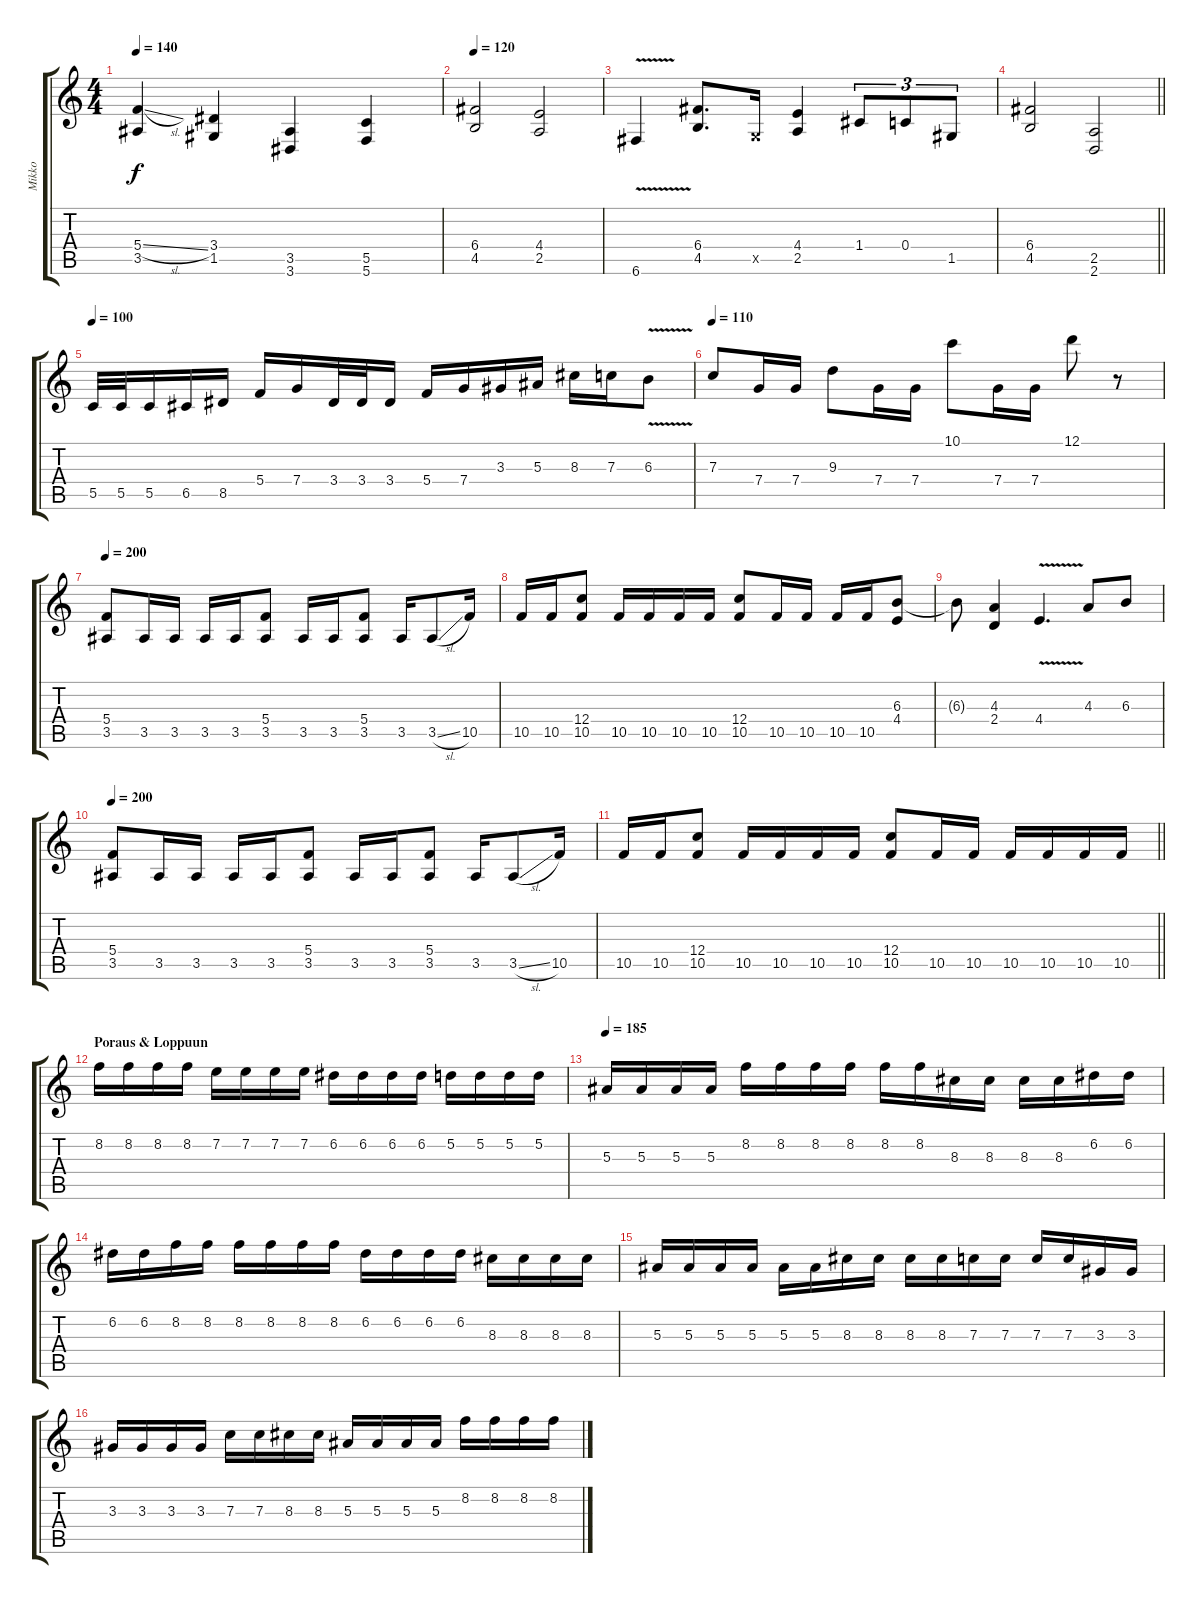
\track ("Mikko" "Mikko") {instrument distortionguitar}
\staff {score tabs}
\tuning (D4 A3 F3 C3 G2 C2) {hide}
\ts (4 4)
\tempo 140
\clef g2
\ks c
(5.4{sl} 3.5).4{dy f} (3.4 1.5).4 (3.5 3.6).4 (5.5 5.6).4 |
\tempo 120
(6.4 4.5).2 (4.4 2.5).2 |
6.6{v}.4{instrument guitarharmonics} (6.4 4.5).8{d instrument distortionguitar} 0.5{x}.16 (4.4 2.5).4 1.4.8{tu (3 2)} 0.4.8{tu (3 2)} 1.5.8{tu (3 2)} |
\barLineRight lightlight
(6.4 4.5).2 (2.5 2.6).2 |
\tempo 100
5.5.32 5.5.32 5.5.16 6.5.16 8.5.16 5.4.16 7.4.16 3.4.32 3.4.32 3.4.16 5.4.16 7.4.16 3.3.16 5.3.16 8.3.16 7.3.16 6.3{v}.8 |
\tempo 110
7.3.8 7.4.16 7.4.16 9.3.8 7.4.16 7.4.16 10.1.8 7.4.16 7.4.16 12.1.8 r.8 |
\tempo 200
(5.4 3.5).8 3.5.16 3.5.16 3.5.16 3.5.16 (5.4 3.5).8 3.5.16 3.5.16 (5.4 3.5).8 3.5.16 3.5{sl}.8 10.5.16 |
10.5.16 10.5.16 (12.4 10.5).8 10.5.16 10.5.16 10.5.16 10.5.16 (12.4 10.5).8 10.5.16 10.5.16 10.5.16 10.5.16 (6.3 4.4).8 |
6.3{t}.8 (4.3 2.4).4 4.4{v}.4{d} 4.3.8 6.3.8 |
\tempo 200
(5.4 3.5).8 3.5.16 3.5.16 3.5.16 3.5.16 (5.4 3.5).8 3.5.16 3.5.16 (5.4 3.5).8 3.5.16 3.5{sl}.8 10.5.16 |
\barLineRight lightlight
10.5.16 10.5.16 (12.4 10.5).8 10.5.16 10.5.16 10.5.16 10.5.16 (12.4 10.5).8 10.5.16 10.5.16 10.5.16 10.5.16 10.5.16 10.5.16 |
\section ("" "Poraus & Loppuun")
8.2.16 8.2.16 8.2.16 8.2.16 7.2.16 7.2.16 7.2.16 7.2.16 6.2.16 6.2.16 6.2.16 6.2.16 5.2.16 5.2.16 5.2.16 5.2.16 |
\tempo 185
5.3.16 5.3.16 5.3.16 5.3.16 8.2.16 8.2.16 8.2.16 8.2.16 8.2.16 8.2.16 8.3.16 8.3.16 8.3.16 8.3.16 6.2.16 6.2.16 |
6.2.16 6.2.16 8.2.16 8.2.16 8.2.16 8.2.16 8.2.16 8.2.16 6.2.16 6.2.16 6.2.16 6.2.16 8.3.16 8.3.16 8.3.16 8.3.16 |
5.3.16 5.3.16 5.3.16 5.3.16 5.3.16 5.3.16 8.3.16 8.3.16 8.3.16 8.3.16 7.3.16 7.3.16 7.3.16 7.3.16 3.3.16 3.3.16 |
3.3.16 3.3.16 3.3.16 3.3.16 7.3.16 7.3.16 8.3.16 8.3.16 5.3.16 5.3.16 5.3.16 5.3.16 8.2.16 8.2.16 8.2.16 8.2.16
